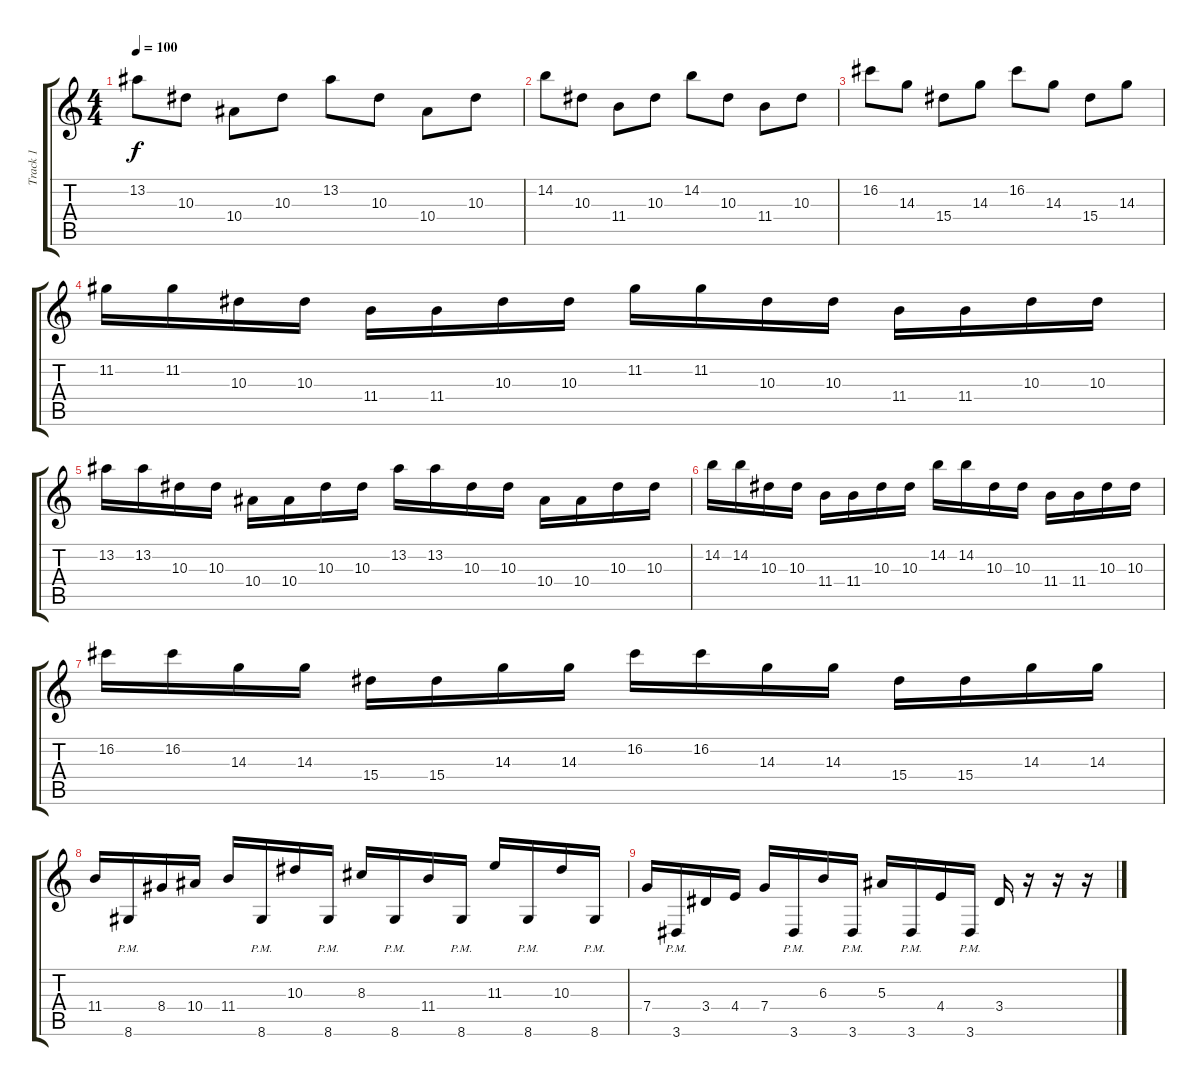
\track ("Track 1" "Track 1") {instrument distortionguitar}
\staff {score tabs}
\tuning (D4 A3 F3 C3 G2 C2) {hide}
\ts (4 4)
\tempo 100
\clef g2
\ks c
13.2.8{dy f} 10.3.8 10.4.8 10.3.8 13.2.8 10.3.8 10.4.8 10.3.8 |
14.2.8 10.3.8 11.4.8 10.3.8 14.2.8 10.3.8 11.4.8 10.3.8 |
16.2.8 14.3.8 15.4.8 14.3.8 16.2.8 14.3.8 15.4.8 14.3.8 |
11.2.16 11.2.16 10.3.16 10.3.16 11.4.16 11.4.16 10.3.16 10.3.16 11.2.16 11.2.16 10.3.16 10.3.16 11.4.16 11.4.16 10.3.16 10.3.16 |
13.2.16 13.2.16 10.3.16 10.3.16 10.4.16 10.4.16 10.3.16 10.3.16 13.2.16 13.2.16 10.3.16 10.3.16 10.4.16 10.4.16 10.3.16 10.3.16 |
14.2.16 14.2.16 10.3.16 10.3.16 11.4.16 11.4.16 10.3.16 10.3.16 14.2.16 14.2.16 10.3.16 10.3.16 11.4.16 11.4.16 10.3.16 10.3.16 |
16.2.16 16.2.16 14.3.16 14.3.16 15.4.16 15.4.16 14.3.16 14.3.16 16.2.16 16.2.16 14.3.16 14.3.16 15.4.16 15.4.16 14.3.16 14.3.16 |
11.4.16 8.6{pm}.16 8.4.16 10.4.16 11.4.16 8.6{pm}.16 10.3.16 8.6{pm}.16 8.3.16 8.6{pm}.16 11.4.16 8.6{pm}.16 11.3.16 8.6{pm}.16 10.3.16 8.6{pm}.16 |
7.4.16 3.6{pm}.16 3.4.16 4.4.16 7.4.16 3.6{pm}.16 6.3.16 3.6{pm}.16 5.3.16 3.6{pm}.16 4.4.16 3.6{pm}.16 3.4.16 r.16 r.16 r.16
